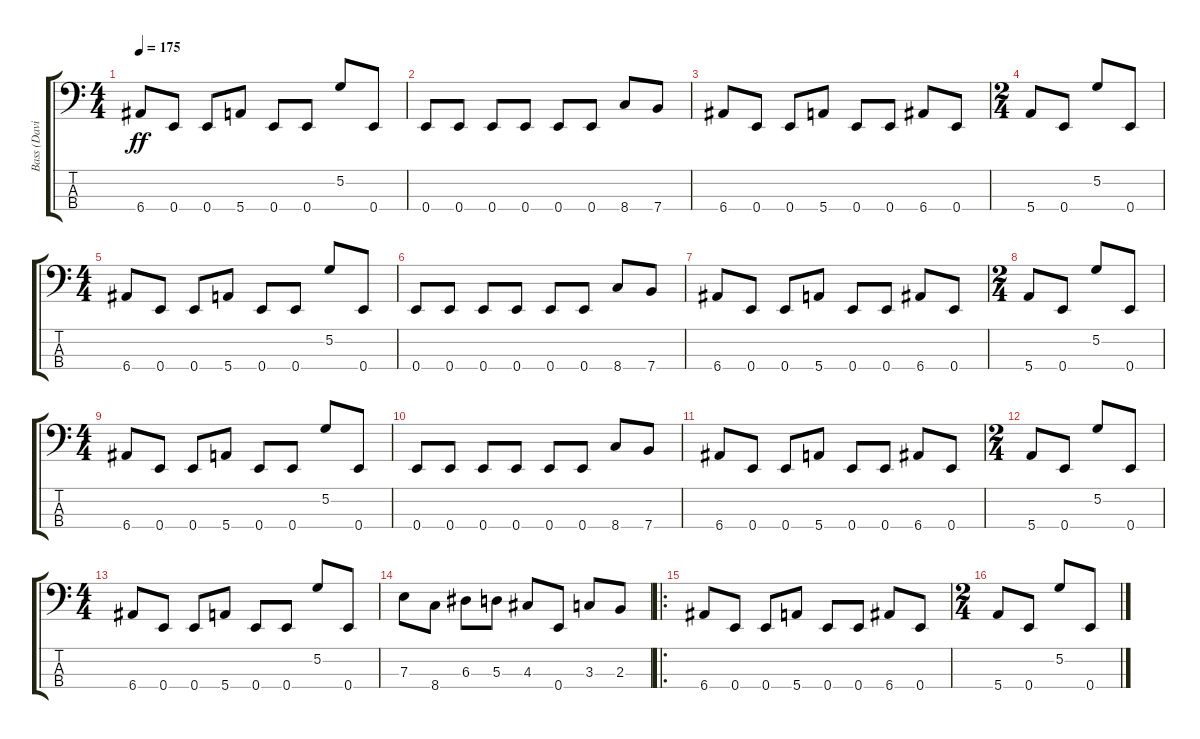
\track ("Bass (David Ellefson)" "Bass (Davi") {instrument electricbasspick}
\staff {score tabs}
\tuning (G2 D2 A1 E1) {hide}
\ts (4 4)
\tempo 175
\clef f4
\ks c
6.4.8{dy ff} 0.4.8 0.4.8 5.4.8 0.4.8 0.4.8 5.2.8 0.4.8 |
0.4.8 0.4.8 0.4.8 0.4.8 0.4.8 0.4.8 8.4.8 7.4.8 |
6.4.8 0.4.8 0.4.8 5.4.8 0.4.8 0.4.8 6.4.8 0.4.8 |
\ts (2 4)
5.4.8 0.4.8 5.2.8 0.4.8 |
\ts (4 4)
6.4.8 0.4.8 0.4.8 5.4.8 0.4.8 0.4.8 5.2.8 0.4.8 |
0.4.8 0.4.8 0.4.8 0.4.8 0.4.8 0.4.8 8.4.8 7.4.8 |
6.4.8 0.4.8 0.4.8 5.4.8 0.4.8 0.4.8 6.4.8 0.4.8 |
\ts (2 4)
5.4.8 0.4.8 5.2.8 0.4.8 |
\ts (4 4)
6.4.8 0.4.8 0.4.8 5.4.8 0.4.8 0.4.8 5.2.8 0.4.8 |
0.4.8 0.4.8 0.4.8 0.4.8 0.4.8 0.4.8 8.4.8 7.4.8 |
6.4.8 0.4.8 0.4.8 5.4.8 0.4.8 0.4.8 6.4.8 0.4.8 |
\ts (2 4)
5.4.8 0.4.8 5.2.8 0.4.8 |
\ts (4 4)
6.4.8 0.4.8 0.4.8 5.4.8 0.4.8 0.4.8 5.2.8 0.4.8 |
7.3.8 8.4.8 6.3.8 5.3.8 4.3.8 0.4.8 3.3.8 2.3.8 |
\ro
6.4.8 0.4.8 0.4.8 5.4.8 0.4.8 0.4.8 6.4.8 0.4.8 |
\ts (2 4)
5.4.8 0.4.8 5.2.8 0.4.8
